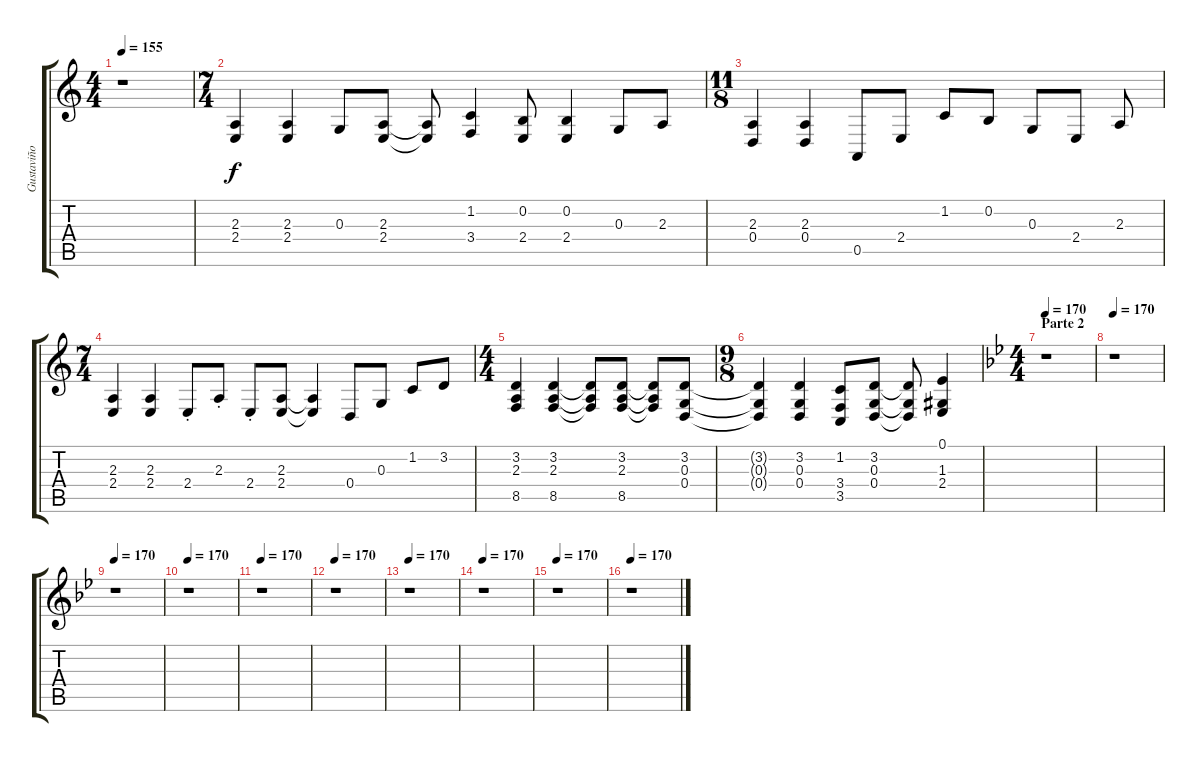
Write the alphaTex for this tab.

\track ("Gustaviño Right Flute" "Gustaviño ") {instrument flute}
\staff {score tabs}
\tuning (E4 B3 G3 D3 A2 E2) {hide}
\ts (4 4)
\tempo 155
\clef g2
\ks c
r.1{dy f} |
\ts (7 4)
(2.3 2.4).4 (2.3 2.4).4 0.3.8 (2.3 2.4).8 (2.3{t} 2.4{t}).8 (1.2 3.4).4 (0.2 2.4).8 (0.2 2.4).4 0.3.8 2.3.8 |
\ts (11 8)
(2.3 0.4).4 (2.3 0.4).4 0.5.8 2.4.8 1.2.8 0.2.8 0.3.8 2.4.8 2.3.8 |
\ts (7 4)
(2.3 2.4).4 (2.3 2.4).4 2.4{st}.8 2.3{st}.8 2.4{st}.8 (2.3 2.4).8 (2.3{t} 2.4{t}).4 0.4.8 0.3.8 1.2.8 3.2.8 |
\ts (4 4)
(3.2 2.3 8.5).4 (3.2 2.3 8.5).4 (3.2{t} 2.3{t} 8.5{t}).8 (3.2 2.3 8.5).8 (3.2{t} 2.3{t} 8.5{t}).8 (3.2 0.3 0.4).8 |
\ts (9 8)
(3.2{t} 0.3{t} 0.4{t}).4 (3.2 0.3 0.4).4 (1.2 3.4 3.5).8 (3.2 0.3 0.4).8 (3.2{t} 0.3{t} 0.4{t}).8 (0.1 1.3 2.4).4 |
\ts (4 4)
\section ("" "Parte 2")
\tempo 170
\ks gminor
r.1 |
\tempo 170
r.1 |
\tempo 170
r.1 |
\tempo 170
r.1 |
\tempo 170
r.1 |
\tempo 170
r.1 |
\tempo 170
r.1 |
\tempo 170
r.1 |
\tempo 170
r.1 |
\tempo 170
r.1
